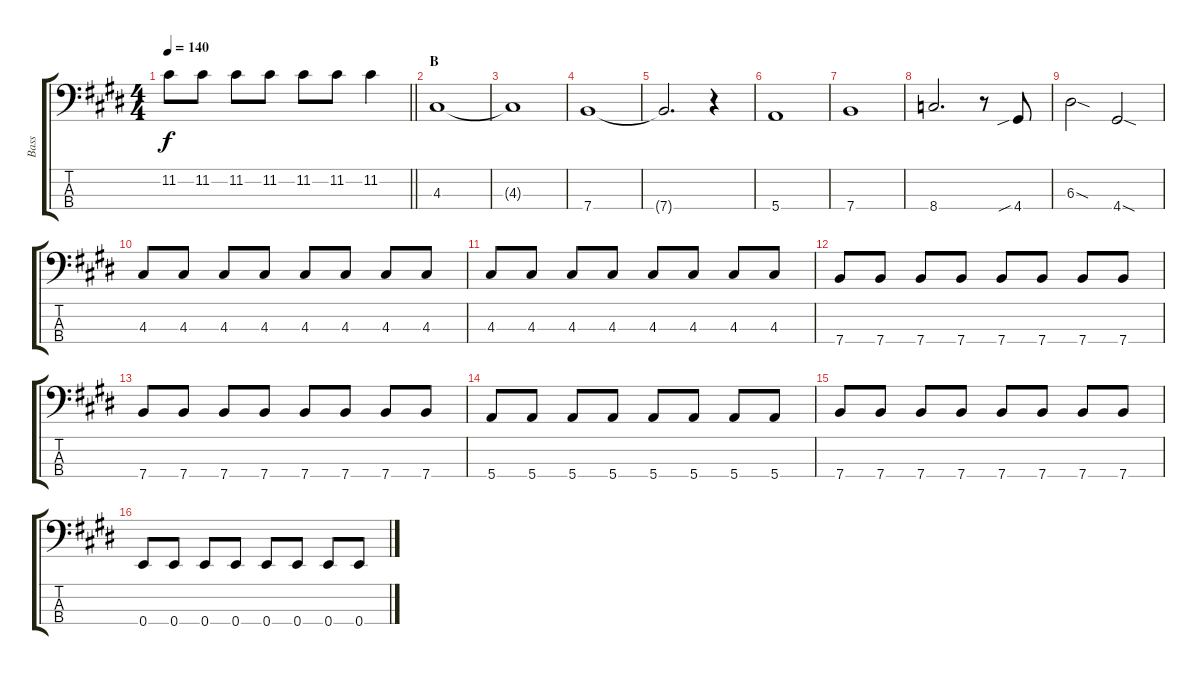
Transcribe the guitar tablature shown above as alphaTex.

\track ("Bass" "Bass") {instrument electricbassfinger}
\staff {score tabs}
\tuning (G2 D2 A1 E1) {hide}
\ts (4 4)
\tempo 140
\clef f4
\barLineRight lightlight
\ks c#minor
11.2.8{dy f} 11.2.8 11.2.8 11.2.8 11.2.8 11.2.8 11.2.4 |
\section ("" "B")
4.3.1 |
4.3{t}.1 |
7.4.1 |
7.4{t}.2{d} r.4 |
5.4.1 |
7.4.1 |
8.4.2{d} r.8 4.4{sib}.8 |
6.3{sod}.2 4.4{sod}.2 |
4.3.8 4.3.8 4.3.8 4.3.8 4.3.8 4.3.8 4.3.8 4.3.8 |
4.3.8 4.3.8 4.3.8 4.3.8 4.3.8 4.3.8 4.3.8 4.3.8 |
7.4.8 7.4.8 7.4.8 7.4.8 7.4.8 7.4.8 7.4.8 7.4.8 |
7.4.8 7.4.8 7.4.8 7.4.8 7.4.8 7.4.8 7.4.8 7.4.8 |
5.4.8 5.4.8 5.4.8 5.4.8 5.4.8 5.4.8 5.4.8 5.4.8 |
7.4.8 7.4.8 7.4.8 7.4.8 7.4.8 7.4.8 7.4.8 7.4.8 |
0.4.8 0.4.8 0.4.8 0.4.8 0.4.8 0.4.8 0.4.8 0.4.8
